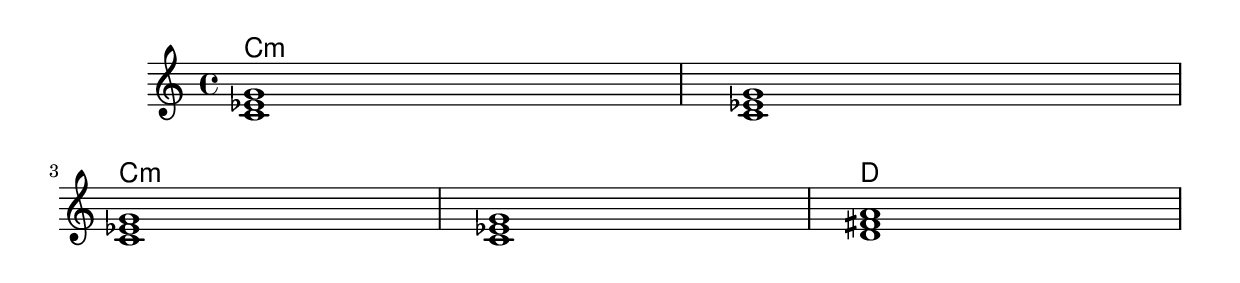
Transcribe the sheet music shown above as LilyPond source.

%% DO NOT EDIT this file manually; it is automatically
%% generated from LSR http://lsr.dsi.unimi.it
%% Make any changes in LSR itself, or in Documentation/snippets/new/ ,
%% and then run scripts/auxiliar/makelsr.py
%%
%% This file is in the public domain.
\version "2.16.0"

\header {
  lsrtags = "chords"

  texidoc = "
Chord names can be displayed only at the start of lines and when the
chord changes.

"
  doctitle = "Showing chords at changes"
} % begin verbatim


harmonies = \chordmode {
  c1:m c:m \break c:m c:m d
}
<<
  \new ChordNames {
    \set chordChanges = ##t
    \harmonies
  }
  \new Staff {
    \relative c' { \harmonies }
  }
>>
